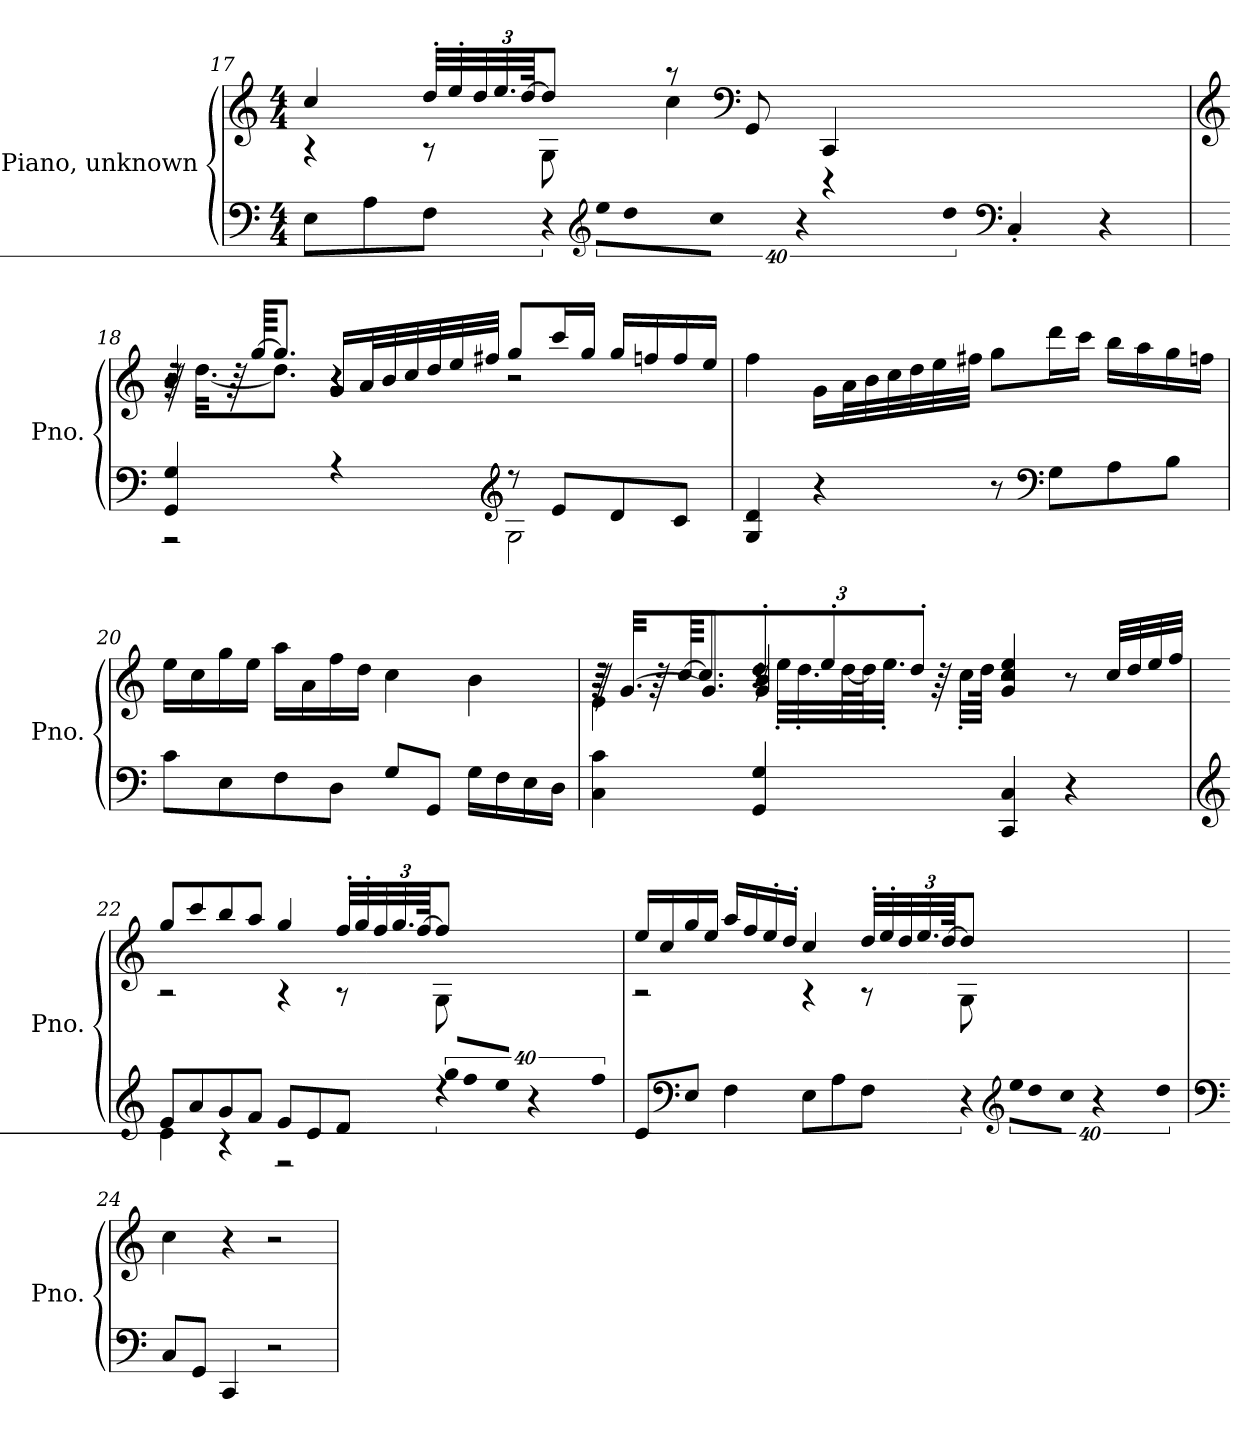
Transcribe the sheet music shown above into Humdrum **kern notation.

**kern	**kern
*part1	*part1
*staff2	*staff1
*I"Piano, unknown	*
*I'Pno.	*
!!LO:LB:g=z
*clefF4	*clefG2
*k[]	*k[]
*M4/4	*M4/4
=17	=17
*	*^
8E\L	4cc/	4r
8A\	.	.
8F\J	32dd'/LLL	8r
.	32ee'/	.
*	*Xbrackettup	*
.	48dd/	.
.	48.ee/	.
.	[96dd/JJK	.
!LO:N:vis=64	!	!
960%17r	8dd/J]	8G\
*clefG2	*	*
!LO:N:vis=32	!	!
640%23ee\LLL	.	.
!LO:N:vis=64	!	!
960%17dd\L	.	.
!LO:N:vis=64	!	!
960%17cc\JJJJ	.	.
!LO:N:vis=64	!	!
960%17r	.	.
1920ryy	.	.
!LO:N:vis=64	!	!
960%17dd\	.	.
*clefF4	*	*
4C'/	8r	4cc\
*	*clefF4	*
.	8GG/	.
4r	4CC/	4r
*	*v	*v
=18	=18
*	*clefG2
*^	*^
*	*	*	*^
4GG/ 4G/	2r	32r	64r	4b/
.	.	.	[32.dd\KKL	.
.	.	64r	.	.
.	.	[64gg/KKKL	.	.
.	.	8.gg/J]	8.dd\J]	.
4r	.	16g/LL	4r	4r
.	.	32a/L	.	.
.	.	32b/	.	.
.	.	32cc/	.	.
.	.	32dd/	.	.
.	.	32ee/	.	.
.	.	32ff#X/JJJ	.	.
*clefG2	*	*	*	*
8r	2G\	8gg/L	2r	2r
8e/L	.	16ccc/L	.	.
.	.	16gg/JJ	.	.
8d/	.	16gg/LL	.	.
.	.	16ffn/	.	.
8c/J	.	16ff/	.	.
.	.	16ee/JJ	.	.
*v	*v	*	*	*
*	*v	*v	*v
!!LO:LB:g=z
=19	=19
4G/ 4d/	4ff\
4r	16g\LL
.	32a\L
.	32b\
.	32cc\
.	32dd\
.	32ee\
.	32ff#X\JJJ
8r	8gg\L
*clefF4	*
8G\L	16ddd\L
.	16ccc\JJ
8A\	16bb\LL
.	16aa\
8B\J	16gg\
.	16ffn\JJ
=20	=20
8c\L	16ee\LL
.	16cc\
8E\	16gg\
.	16ee\JJ
8F\	16aa\LL
.	16a\
8D\J	16ff\
.	16dd\JJ
8G/L	4cc\
8GG/J	.
16G\LL	4b\
16F\	.
16E\	.
16D\JJ	.
!!LO:LB:g=z
=21	=21
*	*^
*	*	*^
4C\ 4c\	32r	4e\	64r
.	.	.	[32.g/KKL
.	64r	.	.
.	[64cc/KKKL	.	.
.	8.cc/]	.	8.g/J]
4GG/ 4G/	12dd'/	32r	4g/ 4b/
.	.	32ee'\LLL	.
.	.	32.dd'\	.
.	12ee'/	.	.
.	.	[64dd\L	.
.	.	64dd\J]	.
.	.	32.ee'\JJJ	.
.	12dd'/J	.	.
.	.	64r	.
.	.	32cc'\LLL	.
.	.	64dd\JJJk	.
4CC/ 4C/	4g/ 4cc/ 4ee/	2r	2r
4r	8r	.	.
.	32cc/LLL	.	.
.	32dd/	.	.
.	32ee/	.	.
.	32ff/JJJ	.	.
*	*v	*v	*v
=22	=22
*clefG2	*
*^	*^
8e/L	4c\	8gg/L	2r
8a/	.	8ccc/	.
8g/	4r	8bb/	.
8f/J	.	8aa/J	.
8e/L	2r	4gg/	4r
8c/	.	.	.
8d/J	.	32ff'/LLL	8r
.	.	32gg'/	.
.	.	48ff/	.
.	.	48.gg/	.
.	.	[96ff/JJK	.
!LO:N:vis=64	!	!	!
960%17r	.	8ff/J]	8G\
!LO:N:vis=32	!	!	!
640%23gg/LLL	.	.	.
!LO:N:vis=64	!	!	!
960%17ff/L	.	.	.
!LO:N:vis=64	!	!	!
960%17ee/JJJJ	.	.	.
!LO:N:vis=64	!	!	!
960%17r	.	.	.
1920ryy	.	.	.
!LO:N:vis=64	!	!	!
960%17ff/	.	.	.
*v	*v	*	*
!!LO:PB:g=z	!!
=23	=23	=23
8c/L	16ee/LL	2r
.	16cc/	.
*clefF4	*	*
8E/J	16gg/	.
.	16ee/JJ	.
4F\	16aa/LL	.
.	16ff/	.
.	16ee'/	.
.	16dd'/JJ	.
8E\L	4cc/	4r
8A\	.	.
8F\J	32dd'/LLL	8r
.	32ee'/	.
.	48dd/	.
.	48.ee/	.
.	[96dd/JJK	.
!LO:N:vis=64	!	!
960%17r	8dd/J]	8G\
*clefG2	*	*
!LO:N:vis=32	!	!
640%23ee\LLL	.	.
!LO:N:vis=64	!	!
960%17dd\L	.	.
!LO:N:vis=64	!	!
960%17cc\JJJJ	.	.
!LO:N:vis=64	!	!
960%17r	.	.
1920ryy	.	.
!LO:N:vis=64	!	!
960%17dd\	.	.
*	*v	*v
=24	=24
*clefF4	*
8C/L	4cc\
8GG/J	.
4CC/	4r
2r	2r
=	=
*-	*-
